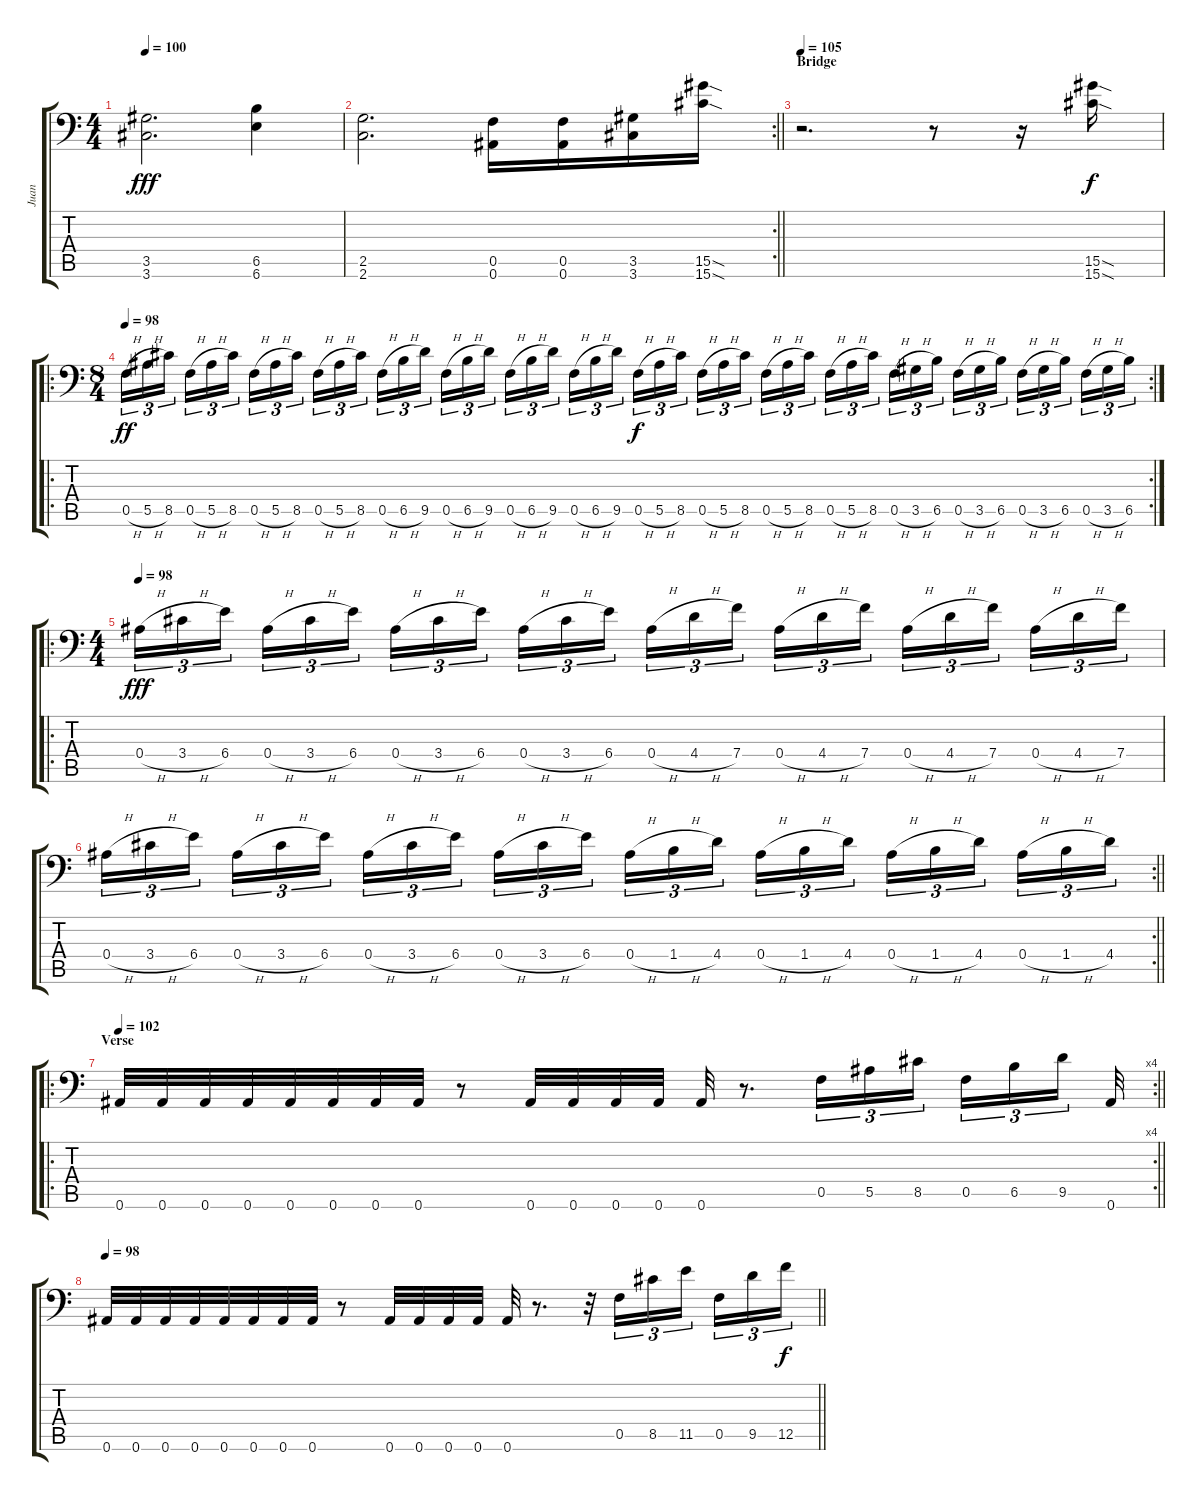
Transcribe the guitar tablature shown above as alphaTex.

\track ("Juan" "Juan") {instrument overdrivenguitar}
\staff {score tabs}
\tuning (C4 G3 Eb3 Bb2 F2 Bb1) {hide}
\ts (4 4)
\tempo 100
\clef f4
\ks c
(3.5 3.6).2{d dy fff} (6.5 6.6).4 |
\rc 2
\barLineRight lightlight
(2.5 2.6).2{d} (0.5 0.6).16 (0.5 0.6).16 (3.5 3.6).16 (15.5{sod} 15.6{sod}).16 |
\section ("" "Bridge")
\tempo 105
r.2{d} r.8 r.16 (15.5{sod} 15.6{sod}).16{dy f} |
\ro
\rc 2
\ts (8 4)
\tempo 98
0.5{h}.16{tu (3 2) dy ff} 5.5{h}.16{tu (3 2)} 8.5.16{tu (3 2) beam splitsecondary} 0.5{h}.16{tu (3 2)} 5.5{h}.16{tu (3 2)} 8.5.16{tu (3 2)} 0.5{h}.16{tu (3 2)} 5.5{h}.16{tu (3 2)} 8.5.16{tu (3 2) beam splitsecondary} 0.5{h}.16{tu (3 2)} 5.5{h}.16{tu (3 2)} 8.5.16{tu (3 2)} 0.5{h}.16{tu (3 2)} 6.5{h}.16{tu (3 2)} 9.5.16{tu (3 2) beam splitsecondary} 0.5{h}.16{tu (3 2)} 6.5{h}.16{tu (3 2)} 9.5.16{tu (3 2)} 0.5{h}.16{tu (3 2)} 6.5{h}.16{tu (3 2)} 9.5.16{tu (3 2) beam splitsecondary} 0.5{h}.16{tu (3 2)} 6.5{h}.16{tu (3 2)} 9.5.16{tu (3 2)} 0.5{h}.16{tu (3 2) dy f} 5.5{h}.16{tu (3 2)} 8.5.16{tu (3 2) beam splitsecondary} 0.5{h}.16{tu (3 2)} 5.5{h}.16{tu (3 2)} 8.5.16{tu (3 2)} 0.5{h}.16{tu (3 2)} 5.5{h}.16{tu (3 2)} 8.5.16{tu (3 2) beam splitsecondary} 0.5{h}.16{tu (3 2)} 5.5{h}.16{tu (3 2)} 8.5.16{tu (3 2)} 0.5{h}.16{tu (3 2)} 3.5{h}.16{tu (3 2)} 6.5.16{tu (3 2) beam splitsecondary} 0.5{h}.16{tu (3 2)} 3.5{h}.16{tu (3 2)} 6.5.16{tu (3 2)} 0.5{h}.16{tu (3 2)} 3.5{h}.16{tu (3 2)} 6.5.16{tu (3 2) beam splitsecondary} 0.5{h}.16{tu (3 2)} 3.5{h}.16{tu (3 2)} 6.5.16{tu (3 2)} |
\ro
\ts (4 4)
\tempo 98
0.4{h}.16{tu (3 2) dy fff} 3.4{h}.16{tu (3 2)} 6.4.16{tu (3 2) beam splitsecondary} 0.4{h}.16{tu (3 2)} 3.4{h}.16{tu (3 2)} 6.4.16{tu (3 2)} 0.4{h}.16{tu (3 2)} 3.4{h}.16{tu (3 2)} 6.4.16{tu (3 2) beam splitsecondary} 0.4{h}.16{tu (3 2)} 3.4{h}.16{tu (3 2)} 6.4.16{tu (3 2)} 0.4{h}.16{tu (3 2)} 4.4{h}.16{tu (3 2)} 7.4.16{tu (3 2) beam splitsecondary} 0.4{h}.16{tu (3 2)} 4.4{h}.16{tu (3 2)} 7.4.16{tu (3 2)} 0.4{h}.16{tu (3 2)} 4.4{h}.16{tu (3 2)} 7.4.16{tu (3 2) beam splitsecondary} 0.4{h}.16{tu (3 2)} 4.4{h}.16{tu (3 2)} 7.4.16{tu (3 2)} |
\rc 2
\barLineRight lightlight
0.4{h}.16{tu (3 2)} 3.4{h}.16{tu (3 2)} 6.4.16{tu (3 2) beam splitsecondary} 0.4{h}.16{tu (3 2)} 3.4{h}.16{tu (3 2)} 6.4.16{tu (3 2)} 0.4{h}.16{tu (3 2)} 3.4{h}.16{tu (3 2)} 6.4.16{tu (3 2) beam splitsecondary} 0.4{h}.16{tu (3 2)} 3.4{h}.16{tu (3 2)} 6.4.16{tu (3 2)} 0.4{h}.16{tu (3 2)} 1.4{h}.16{tu (3 2)} 4.4.16{tu (3 2) beam splitsecondary} 0.4{h}.16{tu (3 2)} 1.4{h}.16{tu (3 2)} 4.4.16{tu (3 2)} 0.4{h}.16{tu (3 2)} 1.4{h}.16{tu (3 2)} 4.4.16{tu (3 2) beam splitsecondary} 0.4{h}.16{tu (3 2)} 1.4{h}.16{tu (3 2)} 4.4.16{tu (3 2)} |
\ro
\rc 4
\section ("" "Verse")
\tempo 102
\barLineRight lightlight
0.6.32 0.6.32 0.6.32 0.6.32 0.6.32 0.6.32 0.6.32 0.6.32 r.8 0.6.32 0.6.32 0.6.32 0.6.32 0.6.32 r.8{d} 0.5.16{tu (3 2)} 5.5.16{tu (3 2)} 8.5.16{tu (3 2) beam splitsecondary} 0.5.16{tu (3 2)} 6.5.16{tu (3 2)} 9.5.16{tu (3 2) beam splitsecondary} 0.6.32 |
\tempo 98
\barLineRight lightlight
0.6.32 0.6.32 0.6.32 0.6.32 0.6.32 0.6.32 0.6.32 0.6.32 r.8 0.6.32 0.6.32 0.6.32 0.6.32 0.6.32 r.8{d} r.32 0.5.16{tu (3 2)} 8.5.16{tu (3 2)} 11.5.16{tu (3 2) beam splitsecondary} 0.5.16{tu (3 2)} 9.5.16{tu (3 2)} 12.5.16{tu (3 2) dy f}
